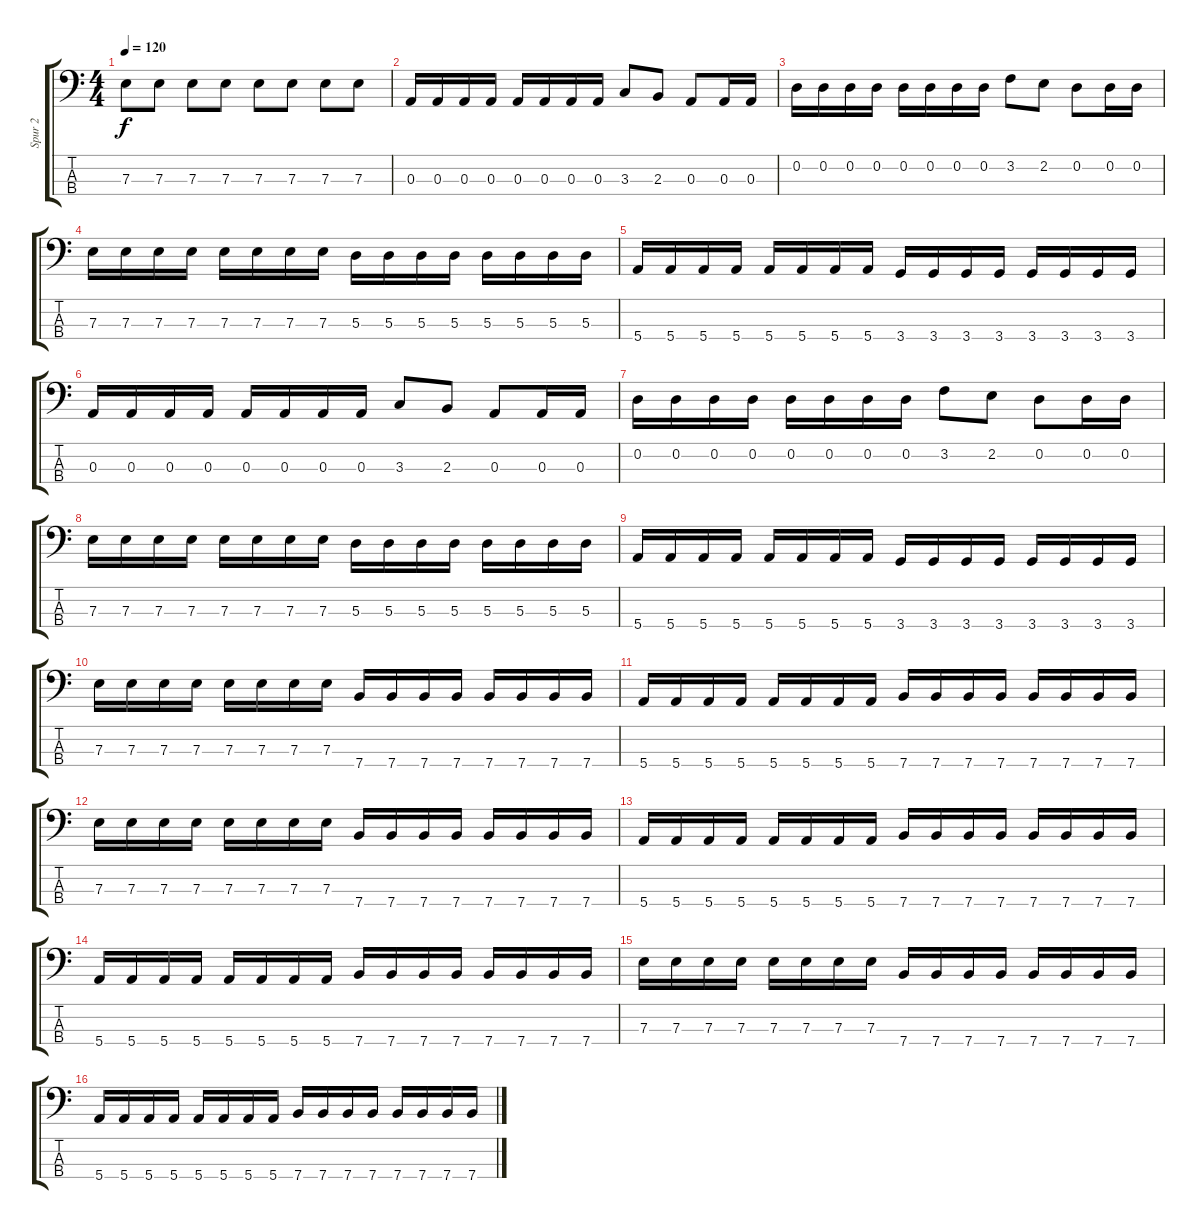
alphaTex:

\track ("Spur 2" "Spur 2") {instrument electricbasspick}
\staff {score tabs}
\tuning (G2 D2 A1 E1) {hide}
\ts (4 4)
\tempo 120
\clef f4
\ks c
7.3.8{dy f} 7.3.8 7.3.8 7.3.8 7.3.8 7.3.8 7.3.8 7.3.8 |
0.3.16 0.3.16 0.3.16 0.3.16 0.3.16 0.3.16 0.3.16 0.3.16 3.3.8 2.3.8 0.3.8 0.3.16 0.3.16 |
0.2.16 0.2.16 0.2.16 0.2.16 0.2.16 0.2.16 0.2.16 0.2.16 3.2.8 2.2.8 0.2.8 0.2.16 0.2.16 |
7.3.16 7.3.16 7.3.16 7.3.16 7.3.16 7.3.16 7.3.16 7.3.16 5.3.16 5.3.16 5.3.16 5.3.16 5.3.16 5.3.16 5.3.16 5.3.16 |
5.4.16 5.4.16 5.4.16 5.4.16 5.4.16 5.4.16 5.4.16 5.4.16 3.4.16 3.4.16 3.4.16 3.4.16 3.4.16 3.4.16 3.4.16 3.4.16 |
0.3.16 0.3.16 0.3.16 0.3.16 0.3.16 0.3.16 0.3.16 0.3.16 3.3.8 2.3.8 0.3.8 0.3.16 0.3.16 |
0.2.16 0.2.16 0.2.16 0.2.16 0.2.16 0.2.16 0.2.16 0.2.16 3.2.8 2.2.8 0.2.8 0.2.16 0.2.16 |
7.3.16 7.3.16 7.3.16 7.3.16 7.3.16 7.3.16 7.3.16 7.3.16 5.3.16 5.3.16 5.3.16 5.3.16 5.3.16 5.3.16 5.3.16 5.3.16 |
5.4.16 5.4.16 5.4.16 5.4.16 5.4.16 5.4.16 5.4.16 5.4.16 3.4.16 3.4.16 3.4.16 3.4.16 3.4.16 3.4.16 3.4.16 3.4.16 |
7.3.16 7.3.16 7.3.16 7.3.16 7.3.16 7.3.16 7.3.16 7.3.16 7.4.16 7.4.16 7.4.16 7.4.16 7.4.16 7.4.16 7.4.16 7.4.16 |
5.4.16 5.4.16 5.4.16 5.4.16 5.4.16 5.4.16 5.4.16 5.4.16 7.4.16 7.4.16 7.4.16 7.4.16 7.4.16 7.4.16 7.4.16 7.4.16 |
7.3.16 7.3.16 7.3.16 7.3.16 7.3.16 7.3.16 7.3.16 7.3.16 7.4.16 7.4.16 7.4.16 7.4.16 7.4.16 7.4.16 7.4.16 7.4.16 |
5.4.16 5.4.16 5.4.16 5.4.16 5.4.16 5.4.16 5.4.16 5.4.16 7.4.16 7.4.16 7.4.16 7.4.16 7.4.16 7.4.16 7.4.16 7.4.16 |
5.4.16 5.4.16 5.4.16 5.4.16 5.4.16 5.4.16 5.4.16 5.4.16 7.4.16 7.4.16 7.4.16 7.4.16 7.4.16 7.4.16 7.4.16 7.4.16 |
7.3.16 7.3.16 7.3.16 7.3.16 7.3.16 7.3.16 7.3.16 7.3.16 7.4.16 7.4.16 7.4.16 7.4.16 7.4.16 7.4.16 7.4.16 7.4.16 |
5.4.16 5.4.16 5.4.16 5.4.16 5.4.16 5.4.16 5.4.16 5.4.16 7.4.16 7.4.16 7.4.16 7.4.16 7.4.16 7.4.16 7.4.16 7.4.16
